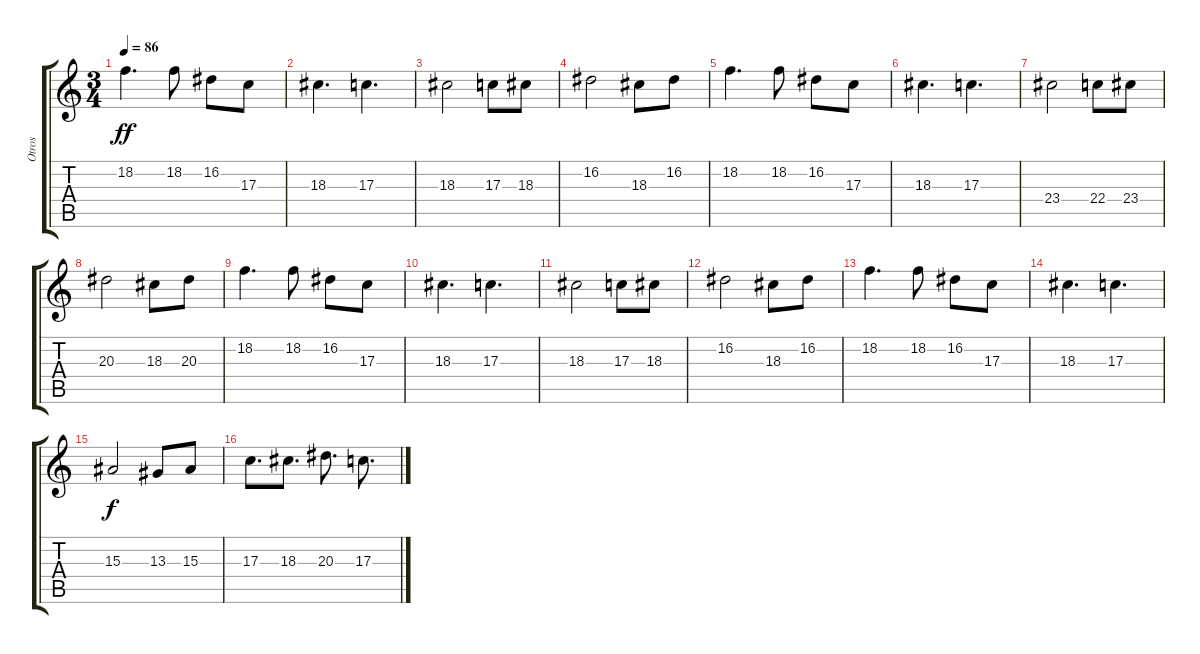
\track ("Otros" "Otros") {instrument synthvoice}
\staff {score tabs}
\tuning (E4 B3 G3 D3 A2 E2) {hide}
\ts (3 4)
\tempo 86
\clef g2
\ks c
18.2.4{d dy ff} 18.2.8 16.2.8 17.3.8 |
18.3.4{d} 17.3.4{d} |
18.3.2 17.3.8 18.3.8 |
16.2.2 18.3.8 16.2.8 |
18.2.4{d} 18.2.8 16.2.8 17.3.8 |
18.3.4{d} 17.3.4{d} |
23.4.2 22.4.8 23.4.8 |
20.3.2 18.3.8 20.3.8 |
18.2.4{d} 18.2.8 16.2.8 17.3.8 |
18.3.4{d} 17.3.4{d} |
18.3.2 17.3.8 18.3.8 |
16.2.2 18.3.8 16.2.8 |
18.2.4{d} 18.2.8 16.2.8 17.3.8 |
18.3.4{d} 17.3.4{d} |
15.3.2{dy f} 13.3.8 15.3.8 |
17.3.8{d} 18.3.8{d} 20.3.8{d} 17.3.8{d}
